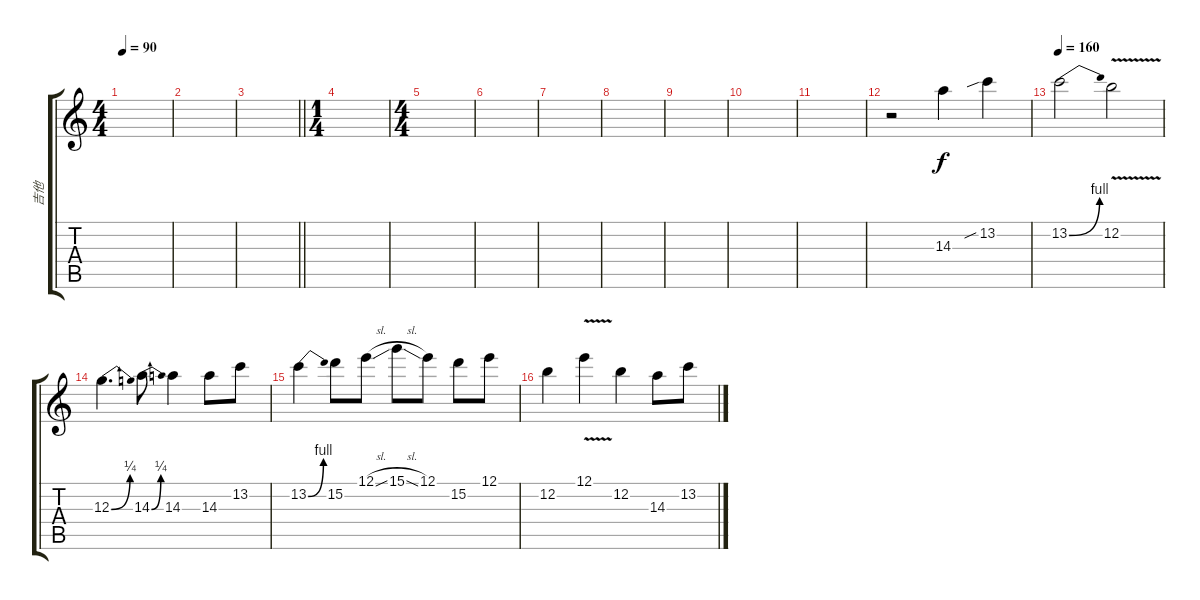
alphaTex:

\track ("吉他" "吉他") {instrument distortionguitar}
\staff {score tabs}
\tuning (E4 B3 G3 D3 A2 E2) {hide}
\ts (4 4)
\tempo 90
\clef g2
\ks c
|
|
\barLineRight lightlight
|
\ts (1 4)
|
\ts (4 4)
|
|
|
|
|
|
|
r.2 14.3.4 13.2{sib}.4 |
\tempo 160
13.2{be (bend 0 0 60 4)}.2 12.2{v}.2 |
12.3{be (bend 0 0 60 1)}.4{d} 14.3{be (bend 0 0 60 1)}.8 14.3.4 14.3.8 13.2.8 |
13.2{be (bend 0 0 60 4)}.4 15.2.8 12.1{sl}.8 15.1{sl}.8 12.1.8 15.2.8 12.1.8 |
12.2.4 12.1{v}.4 12.2.4 14.3.8 13.2.8
